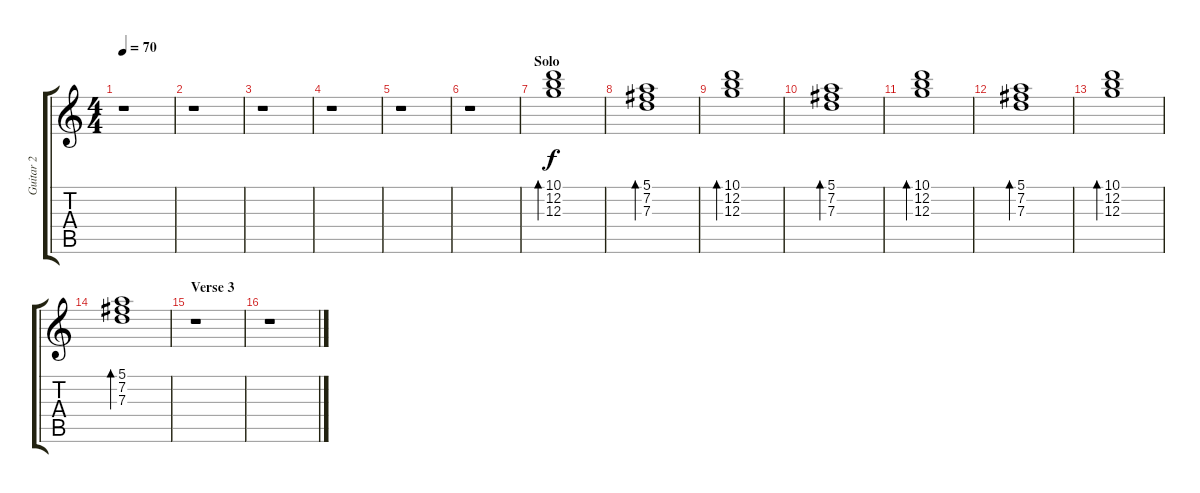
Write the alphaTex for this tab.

\track ("Guitar 2" "Guitar 2") {instrument electricguitarjazz}
\staff {score tabs}
\tuning (E4 B3 G3 D3 A2 E2) {hide}
\ts (4 4)
\tempo 70
\clef g2
\ks c
r.1{dy f} |
r.1 |
r.1 |
r.1 |
r.1 |
r.1 |
\section ("" "Solo")
(10.1 12.2 12.3).1{bd 240} |
(5.1 7.2 7.3).1{bd 240} |
(10.1 12.2 12.3).1{bd 240} |
(5.1 7.2 7.3).1{bd 240} |
(10.1 12.2 12.3).1{bd 240} |
(5.1 7.2 7.3).1{bd 240} |
(10.1 12.2 12.3).1{bd 240} |
(5.1 7.2 7.3).1{bd 240 volume 0} |
\section ("" "Verse 3")
r.1 |
r.1
